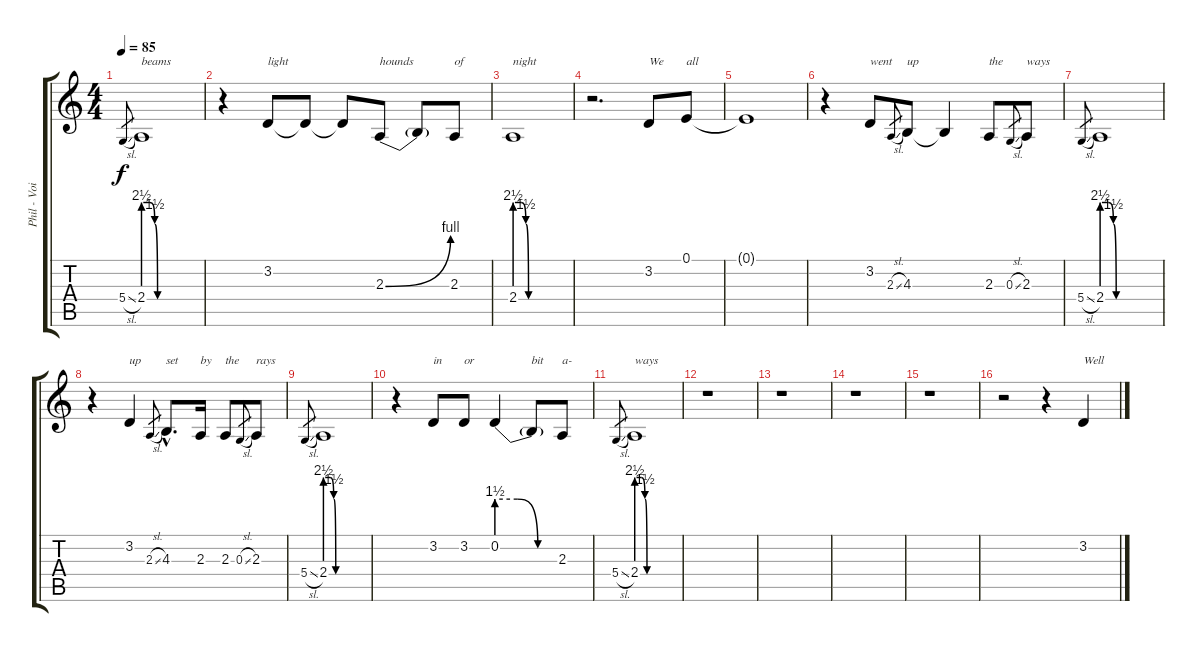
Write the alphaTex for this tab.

\track ("Phil - Voice" "Phil - Voi") {instrument lead2sawtooth}
\staff {score tabs}
\tuning (E4 B3 G3 D3 A2 E2) {hide}
\ts (4 4)
\tempo 85
\clef g2
\ks c
5.4{sl}.8{gr dy f} 2.4{be (custom 0 10 7 10 12 6 15 0 40 0 60 0)}.1{txt "beams"} |
r.4 3.2.8{txt "light"} 3.2{t}.8 3.2{t}.8 2.3{be (bend 0 0 60 4)}.8{txt "hounds"} 2.3{t}.8 2.3.8{txt "of"} |
2.4{be (custom 0 10 7 10 12 6 15 0 40 0 60 0)}.1{txt "night"} |
r.2{d} 3.2.8{txt "We"} 0.1.8{txt "all"} |
0.1{t}.1 |
r.4 3.2.8{txt "went"} 2.3{sl}.8{gr} 4.3.8{txt "up"} 4.3{t}.4 2.3.8{txt "the"} 0.3{sl}.8{gr} 2.3.8{txt "ways"} |
5.4{sl}.8{gr} 2.4{be (custom 0 10 7 10 12 6 15 0 40 0 60 0)}.1 |
r.4 3.2.4{txt "up"} 2.3{sl}.8{gr} 4.3{hac}.8{d txt "set"} 2.3.16{txt "by"} 2.3.8{txt "the"} 0.3{sl}.8{gr} 2.3.8{txt "rays"} |
5.4{sl}.8{gr} 2.4{be (custom 0 10 7 10 12 6 15 0 40 0 60 0)}.1 |
r.4 3.2.8{txt "in"} 3.2.8{txt "or"} 0.2{be (custom 0 6 20 6 40 0 60 0)}.4 0.2{t}.8{txt "bit"} 2.3.8{txt "a-"} |
5.4{sl}.8{gr} 2.4{be (custom 0 10 7 10 12 6 15 0 40 0 60 0)}.1{txt "ways"} |
r.1 |
r.1 |
r.1 |
r.1 |
r.2 r.4 3.2{h}.4{txt "Well"}
